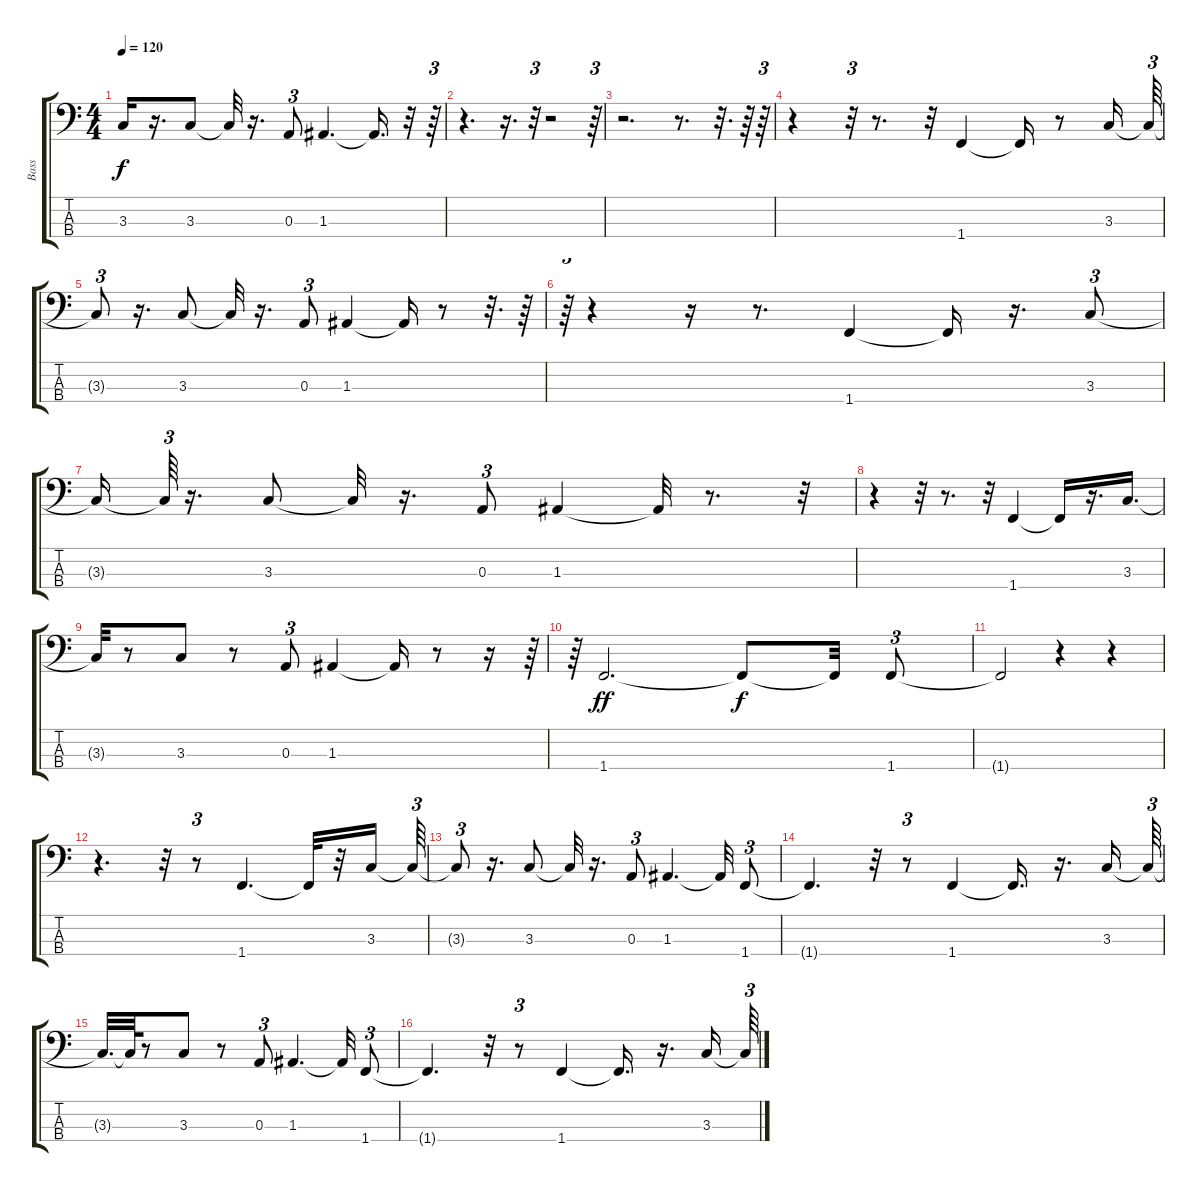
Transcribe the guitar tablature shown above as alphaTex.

\track ("Bass" "Bass") {instrument electricbassfinger}
\staff {score tabs}
\tuning (G2 D2 A1 E1) {hide}
\ts (4 4)
\tempo 120
\clef f4
\ks c
3.3{t}.16{dy f} r.16{d} 3.3.8 3.3{t}.32 r.16{d} 0.3.8{tu (3 2)} 1.3.4{d} 1.3{t}.16{d} r.32 r.64{tu (3 2)} |
r.4{d} r.16{d} r.32{tu (3 2)} r.2 r.64{tu (3 2)} |
r.2{d} r.8{d} r.32{d} r.64 r.64{tu (3 2)} |
r.4 r.32{tu (3 2)} r.8{d} r.32 1.4.4 1.4{t}.16 r.8 3.3.16 3.3{t}.64{tu (3 2)} |
3.3{t}.8{tu (3 2)} r.16{d} 3.3.8 3.3{t}.32 r.16{d} 0.3.8{tu (3 2)} 1.3.4 1.3{t}.16 r.8 r.32{d} r.64 |
r.64{tu (3 2)} r.4 r.16 r.8{d} 1.4.4 1.4{t}.16 r.16{d} 3.3.8{tu (3 2)} |
3.3{t}.16 3.3{t}.64{tu (3 2)} r.16{d} 3.3.8 3.3{t}.32 r.16{d} 0.3.8{tu (3 2)} 1.3.4 1.3{t}.32 r.8{d} r.32 |
r.4 r.32 r.8{d} r.32 1.4.4 1.4{t}.16 r.16{d} 3.3.16{d} |
3.3{t}.32 r.8 3.3.8 r.8 0.3.8{tu (3 2)} 1.3.4 1.3{t}.16 r.8 r.16 r.64{tu (3 2)} |
r.64{tu (3 2)} 1.4.2{d dy ff} 1.4{t}.8{dy f} 1.4{t}.32 1.4.8{tu (3 2)} |
1.4{t}.2 r.4 r.4 |
r.4{d} r.32 r.8{tu (3 2)} 1.4.4{d} 1.4{t}.32 r.32 3.3.16 3.3{t}.64{tu (3 2)} |
3.3{t}.8{tu (3 2)} r.16{d} 3.3.8 3.3{t}.32 r.16{d} 0.3.8{tu (3 2)} 1.3.4{d} 1.3{t}.32 1.4.8{tu (3 2)} |
1.4{t}.4{d} r.32 r.8{tu (3 2)} 1.4.4 1.4{t}.16{d} r.16{d} 3.3.16 3.3{t}.64{tu (3 2)} |
3.3{t}.32{d} 3.3{t}.64 r.8 3.3.8 r.8 0.3.8{tu (3 2)} 1.3.4{d} 1.3{t}.32 1.4.8{tu (3 2)} |
1.4{t}.4{d} r.32 r.8{tu (3 2)} 1.4.4 1.4{t}.16{d} r.16{d} 3.3.16 3.3{t}.64{tu (3 2)}
